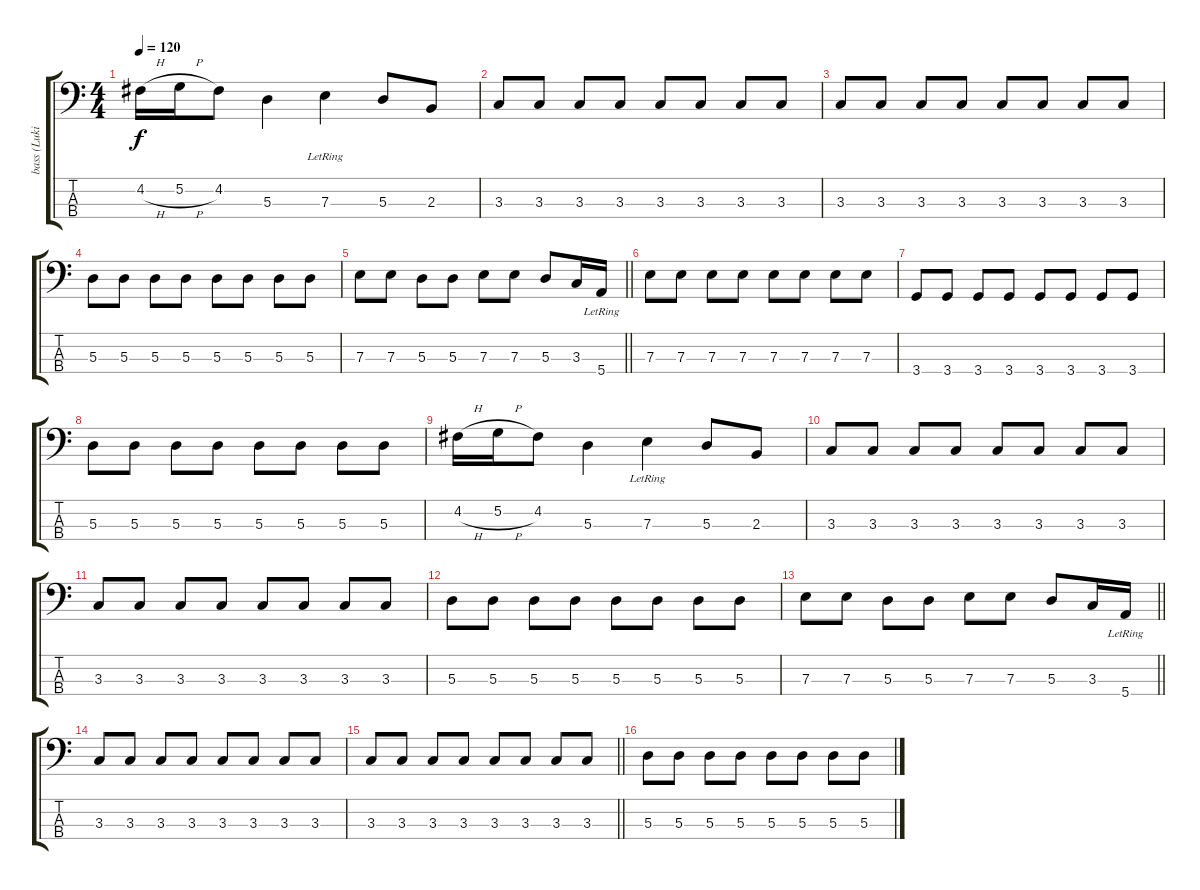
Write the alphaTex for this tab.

\track ("bass (Luki)" "bass (Luki") {instrument electricbassfinger}
\staff {score tabs}
\tuning (G2 D2 A1 E1) {hide}
\ts (4 4)
\tempo 120
\clef f4
\ks c
4.2{h}.16{dy f} 5.2{h}.16 4.2.8 5.3.4 7.3{lr}.4 5.3.8 2.3.8 |
3.3.8 3.3.8 3.3.8 3.3.8 3.3.8 3.3.8 3.3.8 3.3.8 |
3.3.8 3.3.8 3.3.8 3.3.8 3.3.8 3.3.8 3.3.8 3.3.8 |
5.3.8 5.3.8 5.3.8 5.3.8 5.3.8 5.3.8 5.3.8 5.3.8 |
\barLineRight lightlight
7.3.8 7.3.8 5.3.8 5.3.8 7.3.8 7.3.8 5.3.8 3.3.16 5.4{lr}.16 |
7.3.8 7.3.8 7.3.8 7.3.8 7.3.8 7.3.8 7.3.8 7.3.8 |
3.4.8 3.4.8 3.4.8 3.4.8 3.4.8 3.4.8 3.4.8 3.4.8 |
5.3.8 5.3.8 5.3.8 5.3.8 5.3.8 5.3.8 5.3.8 5.3.8 |
4.2{h}.16 5.2{h}.16 4.2.8 5.3.4 7.3{lr}.4 5.3.8 2.3.8 |
3.3.8 3.3.8 3.3.8 3.3.8 3.3.8 3.3.8 3.3.8 3.3.8 |
3.3.8 3.3.8 3.3.8 3.3.8 3.3.8 3.3.8 3.3.8 3.3.8 |
5.3.8 5.3.8 5.3.8 5.3.8 5.3.8 5.3.8 5.3.8 5.3.8 |
\barLineRight lightlight
7.3.8 7.3.8 5.3.8 5.3.8 7.3.8 7.3.8 5.3.8 3.3.16 5.4{lr}.16 |
3.3.8 3.3.8 3.3.8 3.3.8 3.3.8 3.3.8 3.3.8 3.3.8 |
\barLineRight lightlight
3.3.8 3.3.8 3.3.8 3.3.8 3.3.8 3.3.8 3.3.8 3.3.8 |
5.3.8 5.3.8 5.3.8 5.3.8 5.3.8 5.3.8 5.3.8 5.3.8
